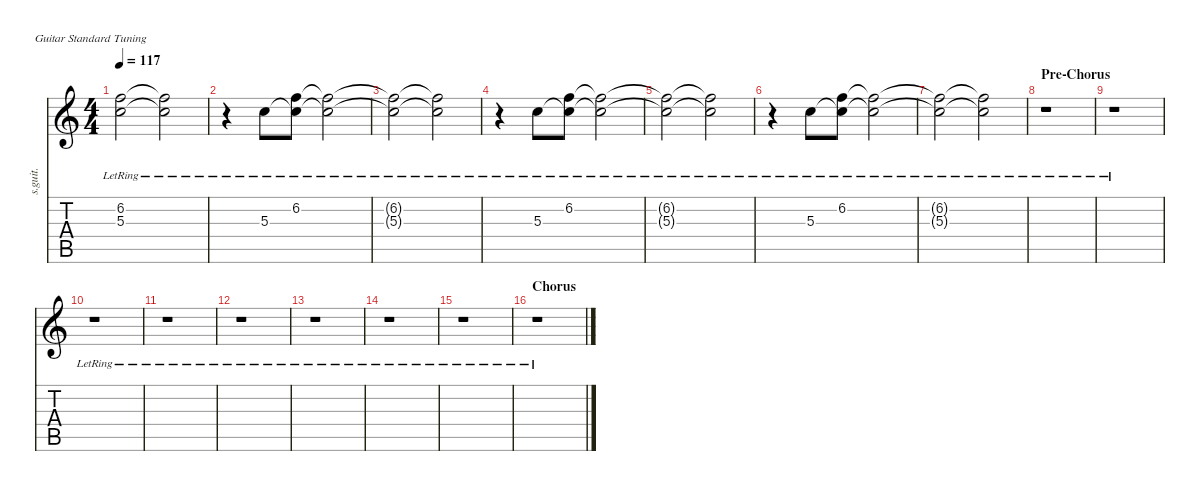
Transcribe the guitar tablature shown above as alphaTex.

\defaultSystemsLayout 4
\hideDynamics
\bracketExtendMode nobrackets
\track ("Kurt Cobain" "s.guit.") {instrument electricguitarclean}
\staff {score tabs}
\tuning (E4 B3 G3 D3 A2 E2)
\ts (4 4)
\tempo 117
\clef g2
\ks c
(6.2{lr t} 5.3{lr t}).2{lyrics (0 "") lyrics (1 "") lyrics (2 "") lyrics (3 "") lyrics (4 "") dy mf} (6.2{lr t} 5.3{lr t}).2{lyrics (0 "") lyrics (1 "") lyrics (2 "") lyrics (3 "") lyrics (4 "") dy f} |
r.4 5.3{lr}.8{lyrics (0 "") lyrics (1 "") lyrics (2 "") lyrics (3 "") lyrics (4 "") dy mf} (6.2{lr} 5.3{lr t}).8{lyrics (0 "") lyrics (1 "") lyrics (2 "") lyrics (3 "") lyrics (4 "")} (6.2{lr t} 5.3{lr t}).2{lyrics (0 "") lyrics (1 "") lyrics (2 "") lyrics (3 "") lyrics (4 "")} |
(6.2{lr t} 5.3{lr t}).2{lyrics (0 "") lyrics (1 "") lyrics (2 "") lyrics (3 "") lyrics (4 "")} (6.2{lr t} 5.3{lr t}).2{lyrics (0 "") lyrics (1 "") lyrics (2 "") lyrics (3 "") lyrics (4 "") dy f} |
r.4 5.3{lr}.8{lyrics (0 "") lyrics (1 "") lyrics (2 "") lyrics (3 "") lyrics (4 "") dy mf} (6.2{lr} 5.3{lr t}).8{lyrics (0 "") lyrics (1 "") lyrics (2 "") lyrics (3 "") lyrics (4 "")} (6.2{lr t} 5.3{lr t}).2{lyrics (0 "") lyrics (1 "") lyrics (2 "") lyrics (3 "") lyrics (4 "")} |
(6.2{lr t} 5.3{lr t}).2{lyrics (0 "") lyrics (1 "") lyrics (2 "") lyrics (3 "") lyrics (4 "")} (6.2{lr t} 5.3{lr t}).2{lyrics (0 "") lyrics (1 "") lyrics (2 "") lyrics (3 "") lyrics (4 "") dy f} |
r.4 5.3{lr}.8{lyrics (0 "") lyrics (1 "") lyrics (2 "") lyrics (3 "") lyrics (4 "") dy mf} (6.2{lr} 5.3{lr t}).8{lyrics (0 "") lyrics (1 "") lyrics (2 "") lyrics (3 "") lyrics (4 "")} (6.2{lr t} 5.3{lr t}).2{lyrics (0 "") lyrics (1 "") lyrics (2 "") lyrics (3 "") lyrics (4 "")} |
(6.2{lr t} 5.3{lr t}).2{lyrics (0 "") lyrics (1 "") lyrics (2 "") lyrics (3 "") lyrics (4 "")} (6.2{lr t} 5.3{lr t}).2{lyrics (0 "") lyrics (1 "") lyrics (2 "") lyrics (3 "") lyrics (4 "") dy f} |
\section ("" "Pre-Chorus")
r.1 |
r.1 |
r.1 |
r.1 |
r.1 |
r.1 |
r.1 |
r.1 |
\section ("" "Chorus")
r.1
